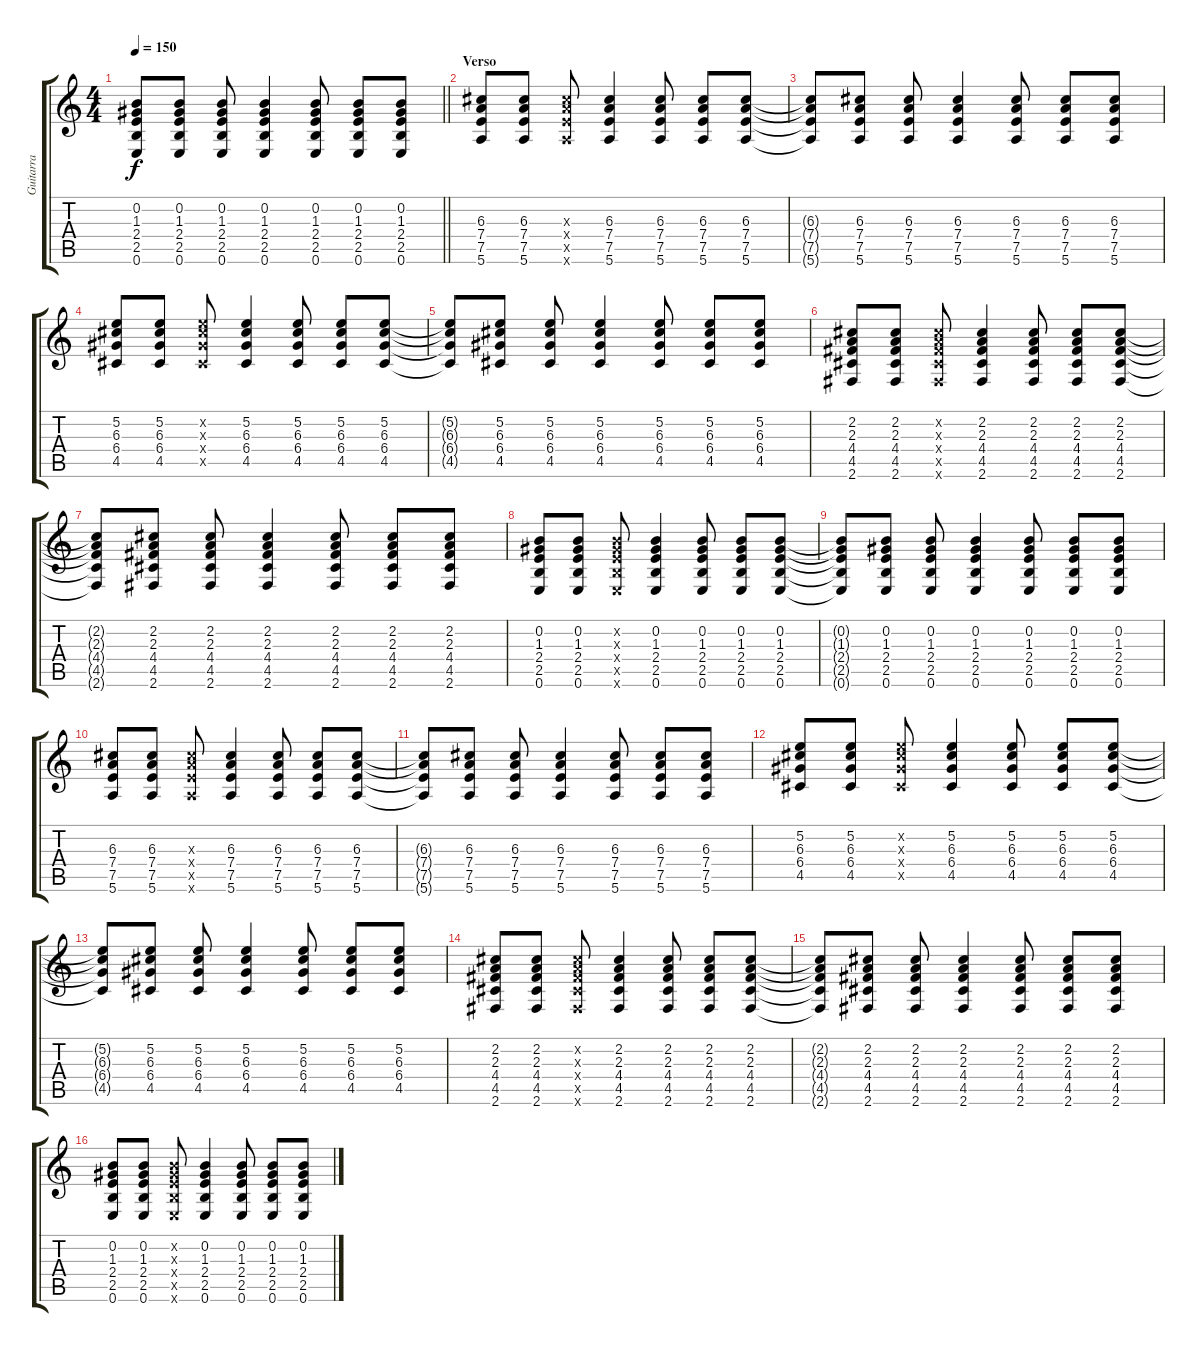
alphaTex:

\track ("Guitarra" "Guitarra") {instrument electricguitarclean}
\staff {score tabs}
\tuning (E4 B3 G3 D3 A2 E2) {hide}
\ts (4 4)
\tempo 150
\clef g2
\barLineRight lightlight
\ks c
(0.2{t} 1.3{t} 2.4{t} 2.5{t} 0.6{t}).8{dy f} (0.2 1.3 2.4 2.5 0.6).8 (0.2 1.3 2.4 2.5 0.6).8 (0.2 1.3 2.4 2.5 0.6).4 (0.2 1.3 2.4 2.5 0.6).8 (0.2 1.3 2.4 2.5 0.6).8 (0.2 1.3 2.4 2.5 0.6).8 |
\section ("" "Verso")
(6.3 7.4 7.5 5.6).8 (6.3 7.4 7.5 5.6).8 (6.3{x} 7.4{x} 7.5{x} 5.6{x}).8 (6.3 7.4 7.5 5.6).4 (6.3 7.4 7.5 5.6).8 (6.3 7.4 7.5 5.6).8 (6.3 7.4 7.5 5.6).8 |
(6.3{t} 7.4{t} 7.5{t} 5.6{t}).8 (6.3 7.4 7.5 5.6).8 (6.3 7.4 7.5 5.6).8 (6.3 7.4 7.5 5.6).4 (6.3 7.4 7.5 5.6).8 (6.3 7.4 7.5 5.6).8 (6.3 7.4 7.5 5.6).8 |
(5.2 6.3 6.4 4.5).8 (5.2 6.3 6.4 4.5).8 (5.2{x} 6.3{x} 6.4{x} 4.5{x}).8 (5.2 6.3 6.4 4.5).4 (5.2 6.3 6.4 4.5).8 (5.2 6.3 6.4 4.5).8 (5.2 6.3 6.4 4.5).8 |
(5.2{t} 6.3{t} 6.4{t} 4.5{t}).8 (5.2 6.3 6.4 4.5).8 (5.2 6.3 6.4 4.5).8 (5.2 6.3 6.4 4.5).4 (5.2 6.3 6.4 4.5).8 (5.2 6.3 6.4 4.5).8 (5.2 6.3 6.4 4.5).8 |
(2.2 2.3 4.4 4.5 2.6).8 (2.2 2.3 4.4 4.5 2.6).8 (2.2{x} 2.3{x} 4.4{x} 4.5{x} 2.6{x}).8 (2.2 2.3 4.4 4.5 2.6).4 (2.2 2.3 4.4 4.5 2.6).8 (2.2 2.3 4.4 4.5 2.6).8 (2.2 2.3 4.4 4.5 2.6).8 |
(2.2{t} 2.3{t} 4.4{t} 4.5{t} 2.6{t}).8 (2.2 2.3 4.4 4.5 2.6).8 (2.2 2.3 4.4 4.5 2.6).8 (2.2 2.3 4.4 4.5 2.6).4 (2.2 2.3 4.4 4.5 2.6).8 (2.2 2.3 4.4 4.5 2.6).8 (2.2 2.3 4.4 4.5 2.6).8 |
(0.2 1.3 2.4 2.5 0.6).8 (0.2 1.3 2.4 2.5 0.6).8 (0.2{x} 1.3{x} 2.4{x} 2.5{x} 0.6{x}).8 (0.2 1.3 2.4 2.5 0.6).4 (0.2 1.3 2.4 2.5 0.6).8 (0.2 1.3 2.4 2.5 0.6).8 (0.2 1.3 2.4 2.5 0.6).8 |
(0.2{t} 1.3{t} 2.4{t} 2.5{t} 0.6{t}).8 (0.2 1.3 2.4 2.5 0.6).8 (0.2 1.3 2.4 2.5 0.6).8 (0.2 1.3 2.4 2.5 0.6).4 (0.2 1.3 2.4 2.5 0.6).8 (0.2 1.3 2.4 2.5 0.6).8 (0.2 1.3 2.4 2.5 0.6).8 |
(6.3 7.4 7.5 5.6).8 (6.3 7.4 7.5 5.6).8 (6.3{x} 7.4{x} 7.5{x} 5.6{x}).8 (6.3 7.4 7.5 5.6).4 (6.3 7.4 7.5 5.6).8 (6.3 7.4 7.5 5.6).8 (6.3 7.4 7.5 5.6).8 |
(6.3{t} 7.4{t} 7.5{t} 5.6{t}).8 (6.3 7.4 7.5 5.6).8 (6.3 7.4 7.5 5.6).8 (6.3 7.4 7.5 5.6).4 (6.3 7.4 7.5 5.6).8 (6.3 7.4 7.5 5.6).8 (6.3 7.4 7.5 5.6).8 |
(5.2 6.3 6.4 4.5).8 (5.2 6.3 6.4 4.5).8 (5.2{x} 6.3{x} 6.4{x} 4.5{x}).8 (5.2 6.3 6.4 4.5).4 (5.2 6.3 6.4 4.5).8 (5.2 6.3 6.4 4.5).8 (5.2 6.3 6.4 4.5).8 |
(5.2{t} 6.3{t} 6.4{t} 4.5{t}).8 (5.2 6.3 6.4 4.5).8 (5.2 6.3 6.4 4.5).8 (5.2 6.3 6.4 4.5).4 (5.2 6.3 6.4 4.5).8 (5.2 6.3 6.4 4.5).8 (5.2 6.3 6.4 4.5).8 |
(2.2 2.3 4.4 4.5 2.6).8 (2.2 2.3 4.4 4.5 2.6).8 (2.2{x} 2.3{x} 4.4{x} 4.5{x} 2.6{x}).8 (2.2 2.3 4.4 4.5 2.6).4 (2.2 2.3 4.4 4.5 2.6).8 (2.2 2.3 4.4 4.5 2.6).8 (2.2 2.3 4.4 4.5 2.6).8 |
(2.2{t} 2.3{t} 4.4{t} 4.5{t} 2.6{t}).8 (2.2 2.3 4.4 4.5 2.6).8 (2.2 2.3 4.4 4.5 2.6).8 (2.2 2.3 4.4 4.5 2.6).4 (2.2 2.3 4.4 4.5 2.6).8 (2.2 2.3 4.4 4.5 2.6).8 (2.2 2.3 4.4 4.5 2.6).8 |
(0.2 1.3 2.4 2.5 0.6).8 (0.2 1.3 2.4 2.5 0.6).8 (0.2{x} 1.3{x} 2.4{x} 2.5{x} 0.6{x}).8 (0.2 1.3 2.4 2.5 0.6).4 (0.2 1.3 2.4 2.5 0.6).8 (0.2 1.3 2.4 2.5 0.6).8 (0.2 1.3 2.4 2.5 0.6).8
